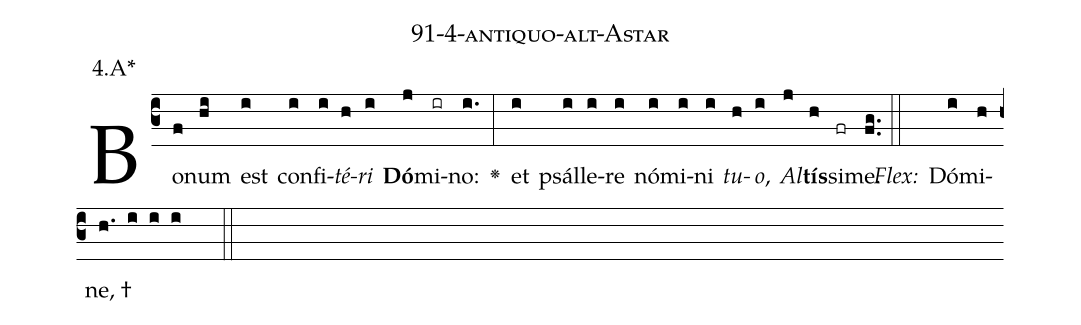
name: 91-4-antiquo-alt-Astar;
annotation: 4.A*;
%%
(c3)Bo(f)num(hi) est(i) con(i)fi(i)<i>té</i>(h)<i>ri</i>(i) <b>Dó</b>(j)mi(ir)no:(i.) <v>\greheightstar</v>(:) et(i) psál(i)le(i)re(i) nó(i)mi(i)ni(i) <i>tu</i>(h)<i>o</i>,(i) <i>Al</i>(j)<b>tís</b>(h)si(fr)me.(fg..) (::)
<i>Flex:</i>()  Dó(i)mi(h)ne, †(h. i i i  ::)

%E(i) u(h) o(i) u(j) a(h) e.(fg..) (::)
